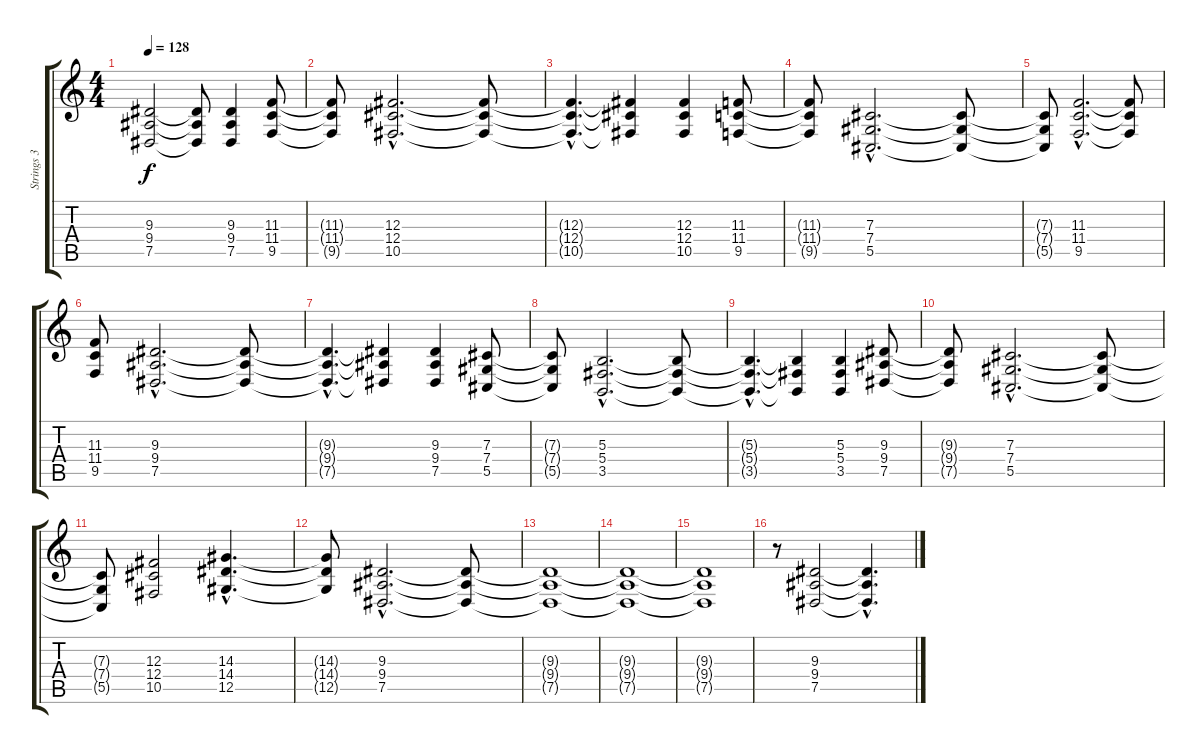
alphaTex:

\track ("Strings 3" "Strings 3") {instrument stringensemble2}
\staff {score tabs}
\tuning (Eb4 Bb3 Gb3 Db3 Ab2 Eb2) {hide}
\ts (4 4)
\tempo 128
\clef g2
\ks c
(9.3{t} 9.4{t} 7.5{t}).2{dy f} (9.3{t} 9.4{t} 7.5{t}).8 (9.3 9.4 7.5).4 (11.3 11.4 9.5).8 |
(11.3{t} 11.4{t} 9.5{t}).8 (12.3{hac} 12.4{hac} 10.5{hac}).2{d} (12.3{t} 12.4{t} 10.5{t}).8 |
(12.3{hac t} 12.4{hac t} 10.5{hac t}).4{d} (12.3{t} 12.4{t} 10.5{t}).4 (12.3 12.4 10.5).4 (11.3 11.4 9.5).8 |
(11.3{t} 11.4{t} 9.5{t}).8 (7.3{hac} 7.4{hac} 5.5{hac}).2{d} (7.3{t} 7.4{t} 5.5{t}).8 |
(7.3{t} 7.4{t} 5.5{t}).8 (11.3{hac} 11.4{hac} 9.5{hac}).2{d} (11.3{t} 11.4{t} 9.5{t}).8 |
(11.3 11.4 9.5).8 (9.3{hac} 9.4{hac} 7.5{hac}).2{d} (9.3{t} 9.4{t} 7.5{t}).8 |
(9.3{hac t} 9.4{hac t} 7.5{hac t}).4{d} (9.3{t} 9.4{t} 7.5{t}).4 (9.3 9.4 7.5).4 (7.3 7.4 5.5).8 |
(7.3{t} 7.4{t} 5.5{t}).8 (5.3{hac} 5.4{hac} 3.5{hac}).2{d} (5.3{t} 5.4{t} 3.5{t}).8 |
(5.3{hac t} 5.4{hac t} 3.5{hac t}).4{d} (5.3{t} 5.4{t} 3.5{t}).4 (5.3 5.4 3.5).4 (9.3 9.4 7.5).8 |
(9.3{t} 9.4{t} 7.5{t}).8 (7.3{hac} 7.4{hac} 5.5{hac}).2{d} (7.3{t} 7.4{t} 5.5{t}).8 |
(7.3{t} 7.4{t} 5.5{t}).8 (12.3 12.4 10.5).2 (14.3{hac} 14.4{hac} 12.5{hac}).4{d} |
(14.3{t} 14.4{t} 12.5{t}).8 (9.3{hac} 9.4{hac} 7.5{hac}).2{d} (9.3{t} 9.4{t} 7.5{t}).8 |
(9.3{t} 9.4{t} 7.5{t}).1 |
(9.3{t} 9.4{t} 7.5{t}).1 |
(9.3{t} 9.4{t} 7.5{t}).1 |
r.8{volume 14 balance 8} (9.3 9.4 7.5).2 (9.3{hac t} 9.4{hac t} 7.5{hac t}).4{d}
